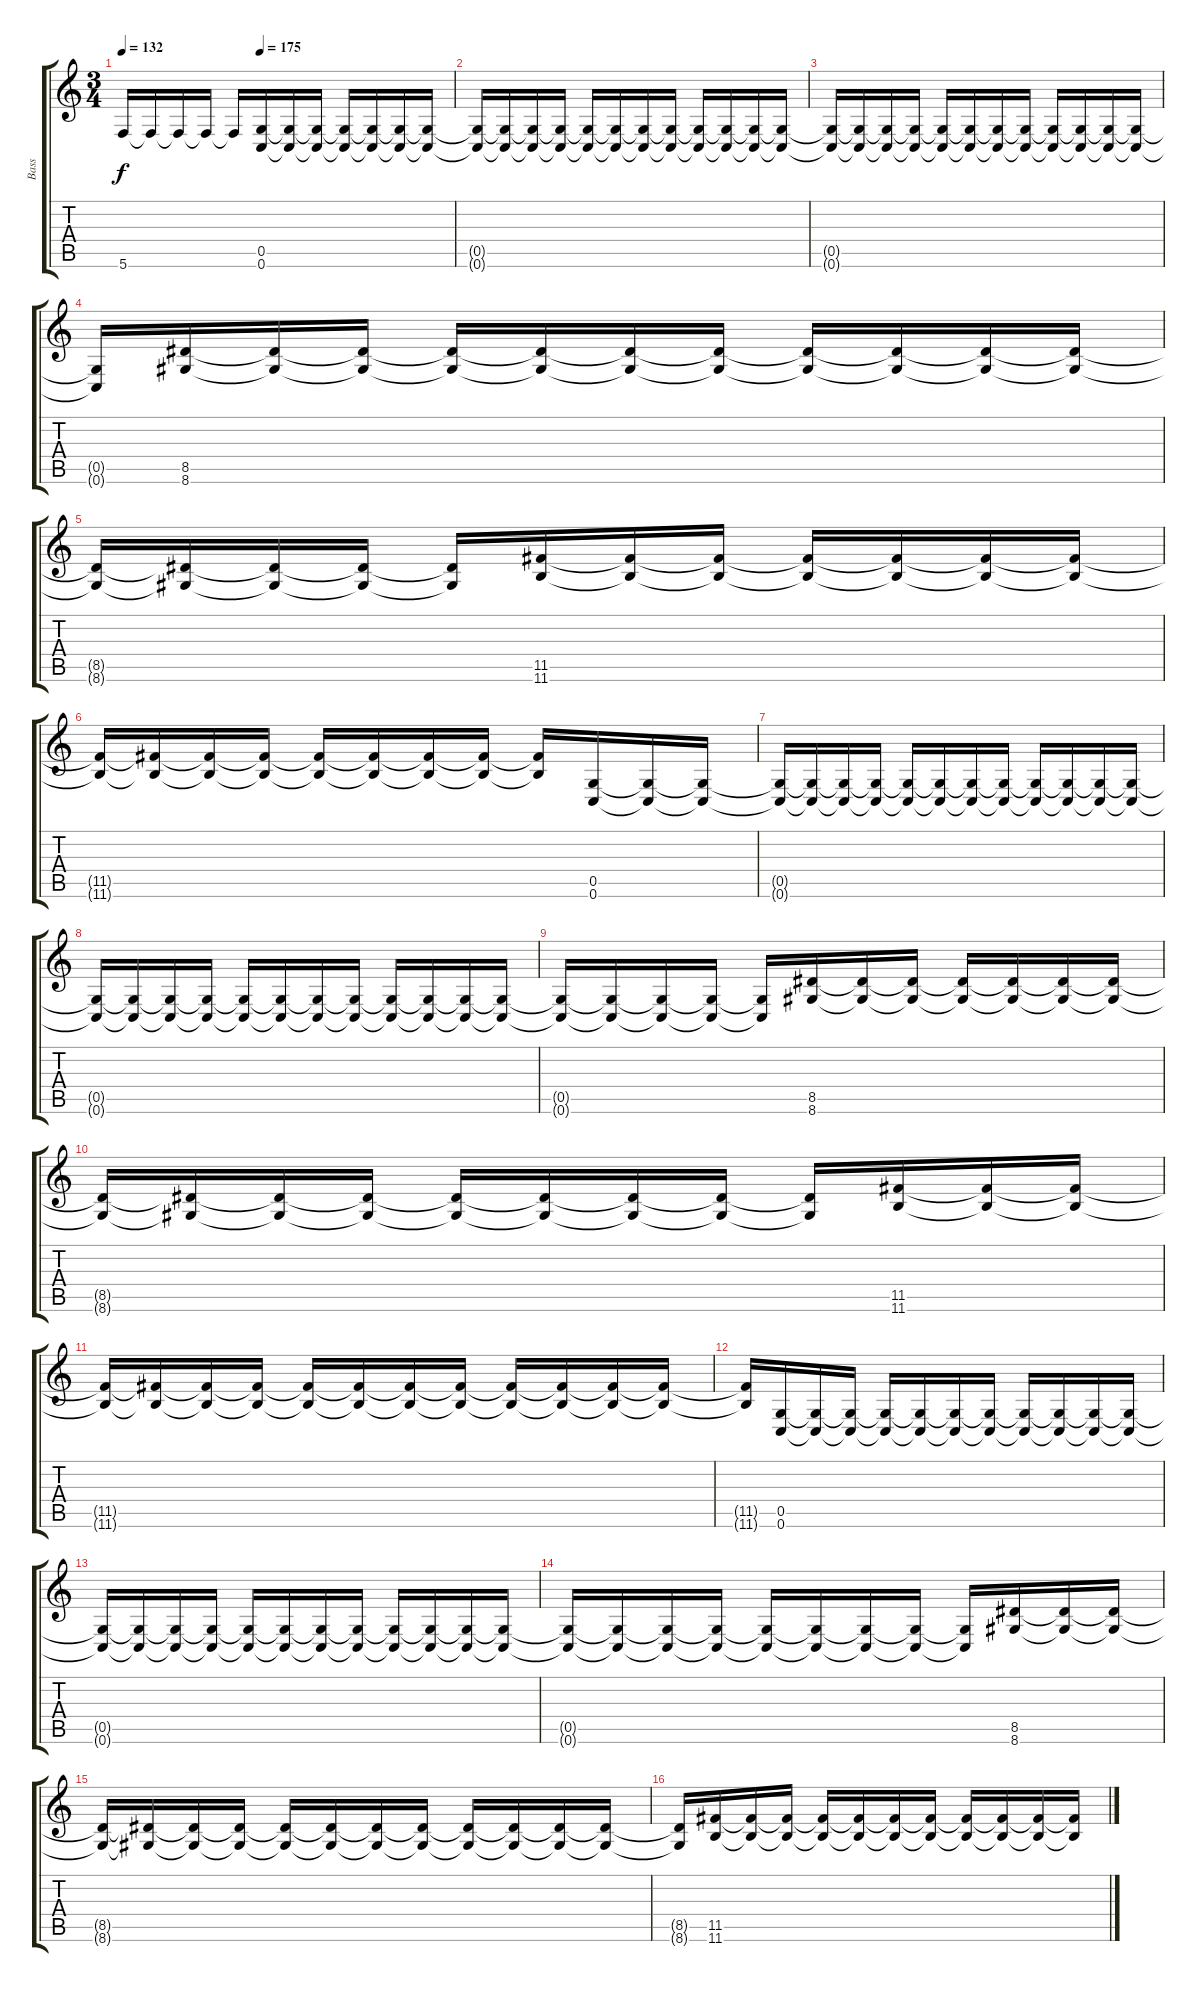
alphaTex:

\track ("Bass" "Bass") {instrument electricbassfinger}
\staff {score tabs}
\tuning (D4 A3 F3 C3 G2 C2) {hide}
\ts (3 4)
\tempo 132
\tempo (175 0.4166666666666667)
\clef g2
\ks c
5.6{t}.16{dy f} 5.6{t}.16 5.6{t}.16 5.6{t}.16 5.6{t}.16 (0.5 0.6).16 (0.5{t} 0.6{t}).16 (0.5{t} 0.6{t}).16 (0.5{t} 0.6{t}).16 (0.5{t} 0.6{t}).16 (0.5{t} 0.6{t}).16 (0.5{t} 0.6{t}).16 |
(0.5{t} 0.6{t}).16 (0.5{t} 0.6{t}).16 (0.5{t} 0.6{t}).16 (0.5{t} 0.6{t}).16 (0.5{t} 0.6{t}).16 (0.5{t} 0.6{t}).16 (0.5{t} 0.6{t}).16 (0.5{t} 0.6{t}).16 (0.5{t} 0.6{t}).16 (0.5{t} 0.6{t}).16 (0.5{t} 0.6{t}).16 (0.5{t} 0.6{t}).16 |
(0.5{t} 0.6{t}).16 (0.5{t} 0.6{t}).16 (0.5{t} 0.6{t}).16 (0.5{t} 0.6{t}).16 (0.5{t} 0.6{t}).16 (0.5{t} 0.6{t}).16 (0.5{t} 0.6{t}).16 (0.5{t} 0.6{t}).16 (0.5{t} 0.6{t}).16 (0.5{t} 0.6{t}).16 (0.5{t} 0.6{t}).16 (0.5{t} 0.6{t}).16 |
(0.5{t} 0.6{t}).16 (8.5 8.6).16 (8.5{t} 8.6{t}).16 (8.5{t} 8.6{t}).16 (8.5{t} 8.6{t}).16 (8.5{t} 8.6{t}).16 (8.5{t} 8.6{t}).16 (8.5{t} 8.6{t}).16 (8.5{t} 8.6{t}).16 (8.5{t} 8.6{t}).16 (8.5{t} 8.6{t}).16 (8.5{t} 8.6{t}).16 |
(8.5{t} 8.6{t}).16 (8.5{t} 8.6{t}).16 (8.5{t} 8.6{t}).16 (8.5{t} 8.6{t}).16 (8.5{t} 8.6{t}).16 (11.5 11.6).16 (11.5{t} 11.6{t}).16 (11.5{t} 11.6{t}).16 (11.5{t} 11.6{t}).16 (11.5{t} 11.6{t}).16 (11.5{t} 11.6{t}).16 (11.5{t} 11.6{t}).16 |
(11.5{t} 11.6{t}).16 (11.5{t} 11.6{t}).16 (11.5{t} 11.6{t}).16 (11.5{t} 11.6{t}).16 (11.5{t} 11.6{t}).16 (11.5{t} 11.6{t}).16 (11.5{t} 11.6{t}).16 (11.5{t} 11.6{t}).16 (11.5{t} 11.6{t}).16 (0.5 0.6).16 (0.5{t} 0.6{t}).16 (0.5{t} 0.6{t}).16 |
(0.5{t} 0.6{t}).16 (0.5{t} 0.6{t}).16 (0.5{t} 0.6{t}).16 (0.5{t} 0.6{t}).16 (0.5{t} 0.6{t}).16 (0.5{t} 0.6{t}).16 (0.5{t} 0.6{t}).16 (0.5{t} 0.6{t}).16 (0.5{t} 0.6{t}).16 (0.5{t} 0.6{t}).16 (0.5{t} 0.6{t}).16 (0.5{t} 0.6{t}).16 |
(0.5{t} 0.6{t}).16 (0.5{t} 0.6{t}).16 (0.5{t} 0.6{t}).16 (0.5{t} 0.6{t}).16 (0.5{t} 0.6{t}).16 (0.5{t} 0.6{t}).16 (0.5{t} 0.6{t}).16 (0.5{t} 0.6{t}).16 (0.5{t} 0.6{t}).16 (0.5{t} 0.6{t}).16 (0.5{t} 0.6{t}).16 (0.5{t} 0.6{t}).16 |
(0.5{t} 0.6{t}).16 (0.5{t} 0.6{t}).16 (0.5{t} 0.6{t}).16 (0.5{t} 0.6{t}).16 (0.5{t} 0.6{t}).16 (8.5 8.6).16 (8.5{t} 8.6{t}).16 (8.5{t} 8.6{t}).16 (8.5{t} 8.6{t}).16 (8.5{t} 8.6{t}).16 (8.5{t} 8.6{t}).16 (8.5{t} 8.6{t}).16 |
(8.5{t} 8.6{t}).16 (8.5{t} 8.6{t}).16 (8.5{t} 8.6{t}).16 (8.5{t} 8.6{t}).16 (8.5{t} 8.6{t}).16 (8.5{t} 8.6{t}).16 (8.5{t} 8.6{t}).16 (8.5{t} 8.6{t}).16 (8.5{t} 8.6{t}).16 (11.5 11.6).16 (11.5{t} 11.6{t}).16 (11.5{t} 11.6{t}).16 |
(11.5{t} 11.6{t}).16 (11.5{t} 11.6{t}).16 (11.5{t} 11.6{t}).16 (11.5{t} 11.6{t}).16 (11.5{t} 11.6{t}).16 (11.5{t} 11.6{t}).16 (11.5{t} 11.6{t}).16 (11.5{t} 11.6{t}).16 (11.5{t} 11.6{t}).16 (11.5{t} 11.6{t}).16 (11.5{t} 11.6{t}).16 (11.5{t} 11.6{t}).16 |
(11.5{t} 11.6{t}).16 (0.5 0.6).16 (0.5{t} 0.6{t}).16 (0.5{t} 0.6{t}).16 (0.5{t} 0.6{t}).16 (0.5{t} 0.6{t}).16 (0.5{t} 0.6{t}).16 (0.5{t} 0.6{t}).16 (0.5{t} 0.6{t}).16 (0.5{t} 0.6{t}).16 (0.5{t} 0.6{t}).16 (0.5{t} 0.6{t}).16 |
(0.5{t} 0.6{t}).16 (0.5{t} 0.6{t}).16 (0.5{t} 0.6{t}).16 (0.5{t} 0.6{t}).16 (0.5{t} 0.6{t}).16 (0.5{t} 0.6{t}).16 (0.5{t} 0.6{t}).16 (0.5{t} 0.6{t}).16 (0.5{t} 0.6{t}).16 (0.5{t} 0.6{t}).16 (0.5{t} 0.6{t}).16 (0.5{t} 0.6{t}).16 |
(0.5{t} 0.6{t}).16 (0.5{t} 0.6{t}).16 (0.5{t} 0.6{t}).16 (0.5{t} 0.6{t}).16 (0.5{t} 0.6{t}).16 (0.5{t} 0.6{t}).16 (0.5{t} 0.6{t}).16 (0.5{t} 0.6{t}).16 (0.5{t} 0.6{t}).16 (8.5 8.6).16 (8.5{t} 8.6{t}).16 (8.5{t} 8.6{t}).16 |
(8.5{t} 8.6{t}).16 (8.5{t} 8.6{t}).16 (8.5{t} 8.6{t}).16 (8.5{t} 8.6{t}).16 (8.5{t} 8.6{t}).16 (8.5{t} 8.6{t}).16 (8.5{t} 8.6{t}).16 (8.5{t} 8.6{t}).16 (8.5{t} 8.6{t}).16 (8.5{t} 8.6{t}).16 (8.5{t} 8.6{t}).16 (8.5{t} 8.6{t}).16 |
(8.5{t} 8.6{t}).16 (11.5 11.6).16 (11.5{t} 11.6{t}).16 (11.5{t} 11.6{t}).16 (11.5{t} 11.6{t}).16 (11.5{t} 11.6{t}).16 (11.5{t} 11.6{t}).16 (11.5{t} 11.6{t}).16 (11.5{t} 11.6{t}).16 (11.5{t} 11.6{t}).16 (11.5{t} 11.6{t}).16 (11.5{t} 11.6{t}).16
